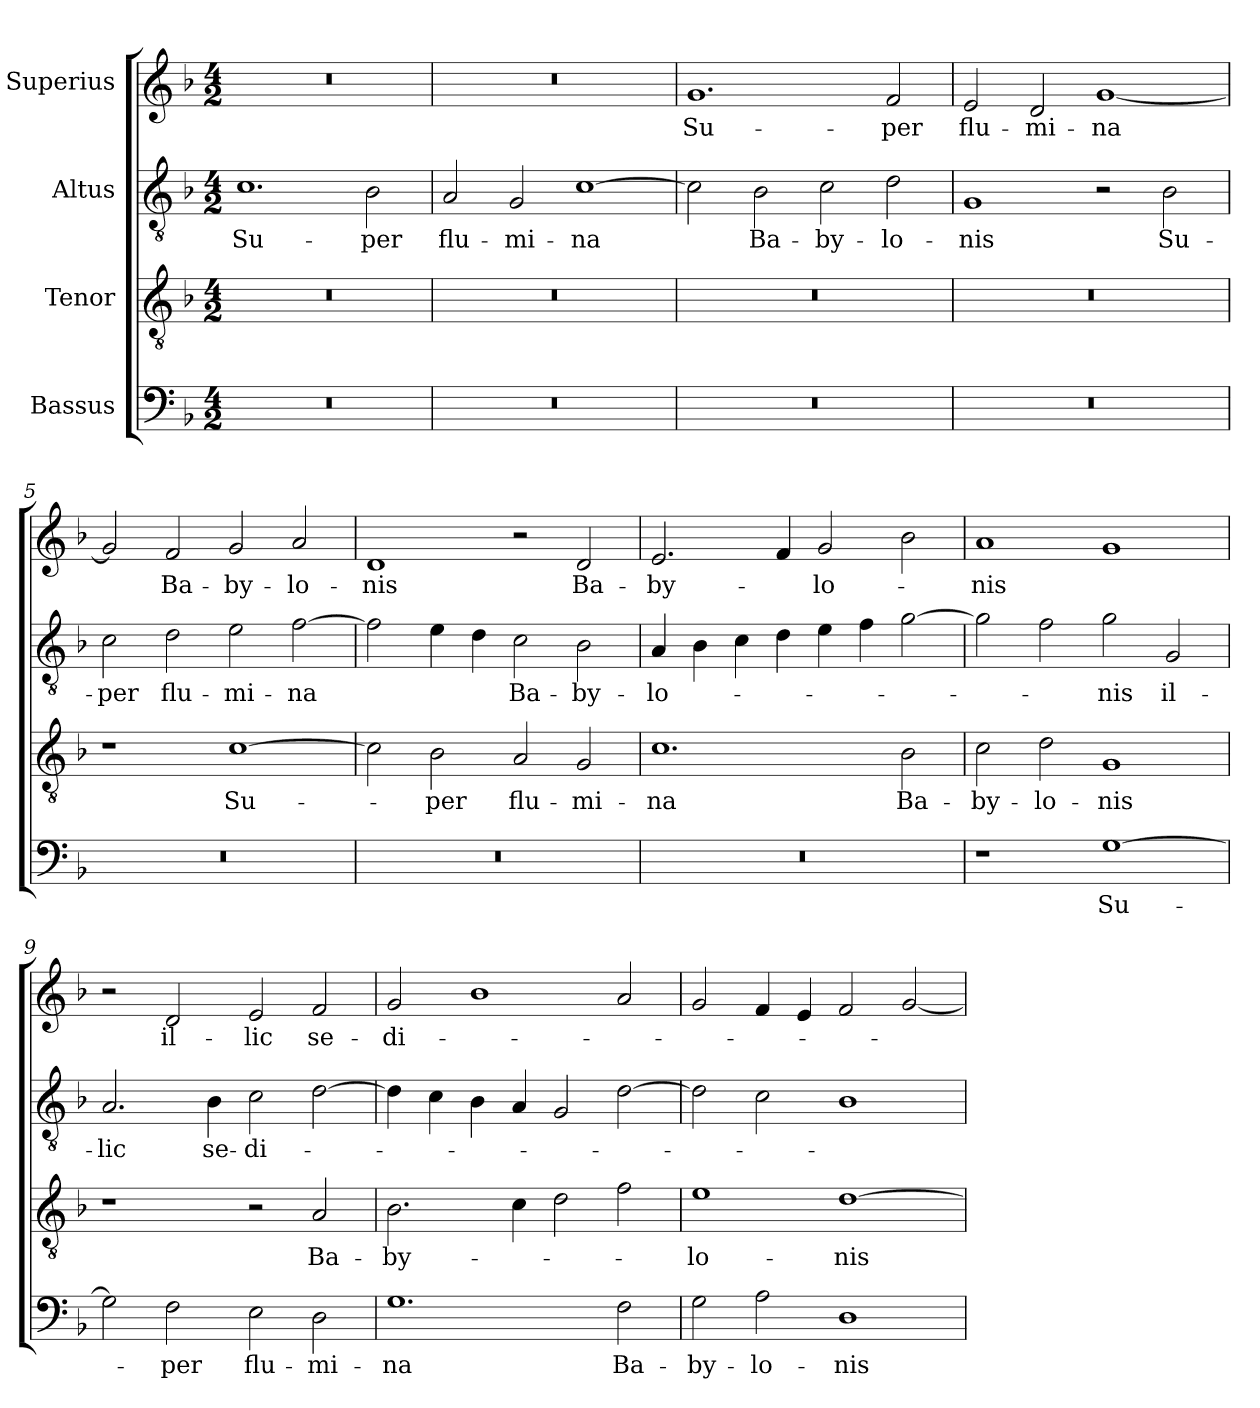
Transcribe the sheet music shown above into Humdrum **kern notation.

**kern	**text	**kern	**text	**kern	**text	**kern	**text
*part4	*part4	*part3	*part3	*part2	*part2	*part1	*part1
*staff4	*staff4	*staff3	*staff3	*staff2	*staff2	*staff1	*staff1
*I"Bassus	*	*I"Tenor	*	*I"Altus	*	*I"Superius	*
*clefF4	*	*clefGv2	*	*clefGv2	*	*clefG2	*
*k[b-]	*	*k[b-]	*	*k[b-]	*	*k[b-]	*
*M4/2	*	*M4/2	*	*M4/2	*	*M4/2	*
=1	=1	=1	=1	=1	=1	=1	=1
0r	.	0r	.	1.c\	Su-	0r	.
.	.	.	.	2B-\	-per	.	.
=2	=2	=2	=2	=2	=2	=2	=2
0r	.	0r	.	2A/	flu-	0r	.
.	.	.	.	2G/	-mi-	.	.
.	.	.	.	[1c\	-na	.	.
=3	=3	=3	=3	=3	=3	=3	=3
0r	.	0r	.	2c\]	.	1.g/	Su-
.	.	.	.	2B-\	Ba-	.	.
.	.	.	.	2c\	-by-	.	.
.	.	.	.	2d\	-lo-	2f/	-per
=4	=4	=4	=4	=4	=4	=4	=4
0r	.	0r	.	1G/	-nis	2e/	flu-
.	.	.	.	.	.	2d/	-mi-
.	.	.	.	2r	.	[1g/	-na
.	.	.	.	2B-\	Su-	.	.
=5	=5	=5	=5	=5	=5	=5	=5
0r	.	1r	.	2c\	-per	2g/]	.
.	.	.	.	2d\	flu-	2f/	Ba-
.	.	[1c\	Su-	2e\	-mi-	2g/	-by-
.	.	.	.	[2f\	-na	2a/	-lo-
=6	=6	=6	=6	=6	=6	=6	=6
0r	.	2c\]	.	2f\]	.	1d/	-nis
.	.	2B-\	-per	4e\	.	.	.
.	.	.	.	4d\	.	.	.
.	.	2A/	flu-	2c\	Ba-	2r	.
.	.	2G/	-mi-	2B-\	-by-	2d/	Ba-
=7	=7	=7	=7	=7	=7	=7	=7
0r	.	1.c\	-na	4A/	-lo-	2.e/	-by-
.	.	.	.	4B-\	.	.	.
.	.	.	.	4c\	.	.	.
.	.	.	.	4d\	.	4f/	.
.	.	.	.	4e\	.	2g/	-lo-
.	.	.	.	4f\	.	.	.
.	.	2B-\	Ba-	[2g\	.	2b-\	.
=8	=8	=8	=8	=8	=8	=8	=8
1r	.	2c\	-by-	2g\]	.	1a/	-nis
.	.	2d\	-lo-	2f\	.	.	.
[1G\	Su-	1G/	-nis	2g\	-nis	1g/	.
.	.	.	.	2G/	il-	.	.
=9	=9	=9	=9	=9	=9	=9	=9
2G\]	.	1r	.	2.A/	-lic	2r	.
2F\	-per	.	.	.	.	2d/	il-
.	.	.	.	4B-\	se-	.	.
2E\	flu-	2r	.	2c\	-di-	2e/	-lic
2D\	-mi-	2A/	Ba-	[2d\	.	2f/	se-
=10	=10	=10	=10	=10	=10	=10	=10
1.G\	-na	2.B-\	-by-	4d\]	.	2g/	-di-
.	.	.	.	4c\	.	.	.
.	.	.	.	4B-\	.	1b-\	.
.	.	4c\	.	4A/	.	.	.
.	.	2d\	.	2G/	.	.	.
2F\	Ba-	2f\	.	[2d\	.	2a/	.
=11	=11	=11	=11	=11	=11	=11	=11
2G\	-by-	1e\	-lo-	2d\]	.	2g/	.
2A\	-lo-	.	.	2c\	.	4f/	.
.	.	.	.	.	.	4e/	.
1D\	-nis	[1d\	-nis	1B-\	.	2f/	.
.	.	.	.	.	.	[2g/	.
=	=	=	=	=	=	=	=
*-	*-	*-	*-	*-	*-	*-	*-
